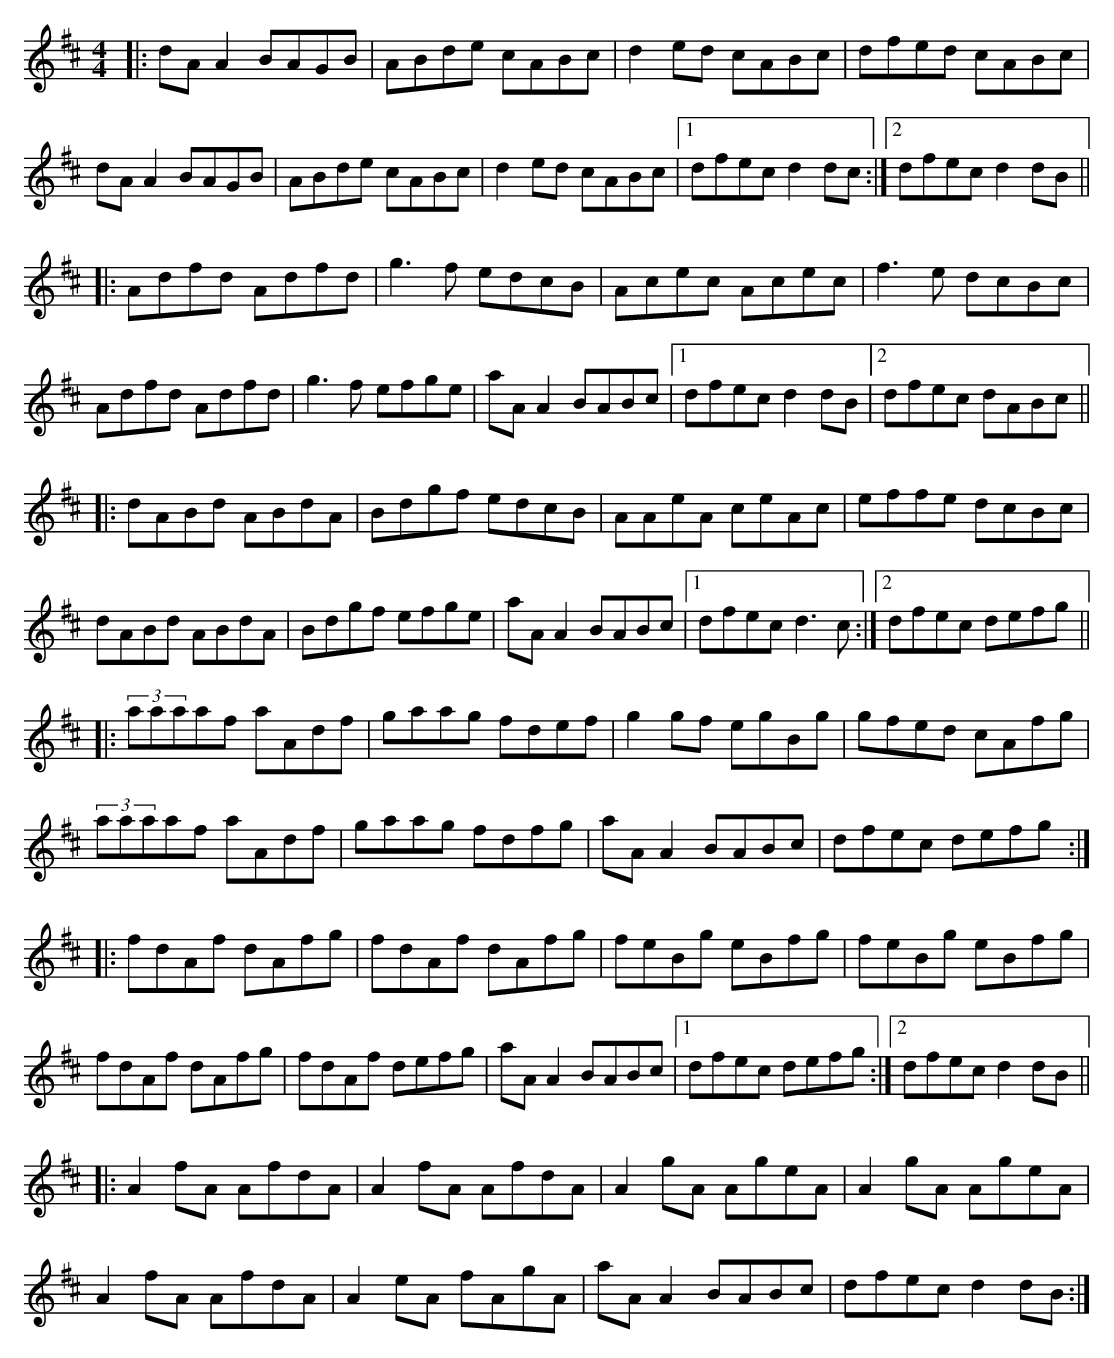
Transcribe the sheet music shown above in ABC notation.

X:1
M:4/4
K:D
|:dA A2 BAGB|ABde cABc|d2ed cABc|dfed cABc|
dA A2 BAGB|ABde cABc|d2ed cABc|1 dfec d2dc:|2 dfec d2dB||
|:Adfd Adfd|g3f edcB|Acec Acec|f3e dcBc|
Adfd Adfd|g3f efge|aA A2 BABc|1 dfec d2dB|2 dfec dABc||
|:dABd ABdA|Bdgf edcB|AAeA ceAc|effe dcBc|
dABd ABdA|Bdgf efge|aA A2 BABc|1 dfec d3c:|2 dfec defg||
|:(3aaaaf aAdf|gaag fdef|g2gf egBg|gfed cAfg|
(3aaaaf aAdf|gaag fdfg|aAA2 BABc|dfec defg:|
|:fdAf dAfg|fdAf dAfg|feBg eBfg|feBg eBfg|
fdAf dAfg|fdAf defg|aA A2 BABc|1 dfec defg:|2 dfec d2dB||
|:A2fA AfdA|A2fA AfdA|A2gA AgeA|A2gA AgeA|
A2fA AfdA|A2eA fAgA|aAA2 BABc|dfec d2dB:|
